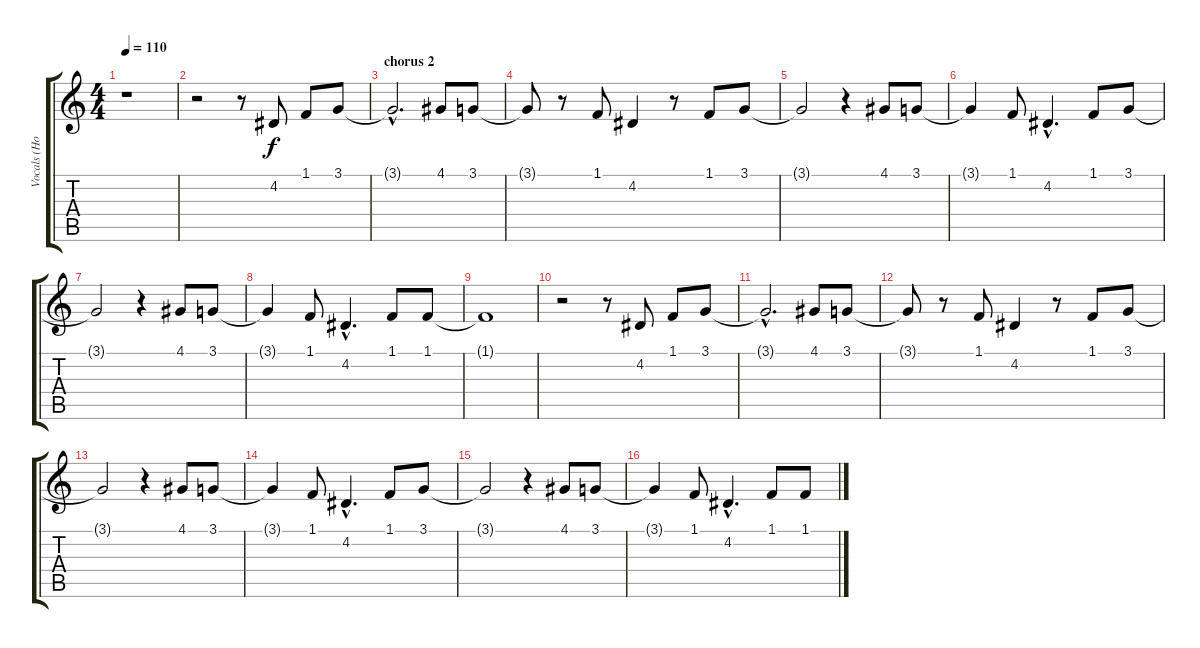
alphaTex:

\track ("Vocals (Hogson)" "Vocals (Ho") {instrument lead6voice}
\staff {score tabs}
\tuning (E4 B3 G3 D3 A2 E2) {hide}
\ts (4 4)
\tempo 110
\clef g2
\ks c
r.1{dy f} |
r.2 r.8 4.2.8 1.1.8 3.1.8 |
\section ("" "chorus 2")
3.1{hac t}.2{d} 4.1.8 3.1.8 |
3.1{t}.8 r.8 1.1.8 4.2.4 r.8 1.1.8 3.1.8 |
3.1{t}.2 r.4 4.1.8 3.1.8 |
3.1{t}.4 1.1.8 4.2{hac}.4{d} 1.1.8 3.1.8 |
3.1{t}.2 r.4 4.1.8 3.1.8 |
3.1{t}.4 1.1.8 4.2{hac}.4{d} 1.1.8 1.1.8 |
1.1{t}.1 |
r.2 r.8 4.2.8 1.1.8 3.1.8 |
3.1{hac t}.2{d} 4.1.8 3.1.8 |
3.1{t}.8 r.8 1.1.8 4.2.4 r.8 1.1.8 3.1.8 |
3.1{t}.2 r.4 4.1.8 3.1.8 |
3.1{t}.4 1.1.8 4.2{hac}.4{d} 1.1.8 3.1.8 |
3.1{t}.2 r.4 4.1.8 3.1.8 |
3.1{t}.4 1.1.8 4.2{hac}.4{d} 1.1.8 1.1.8
